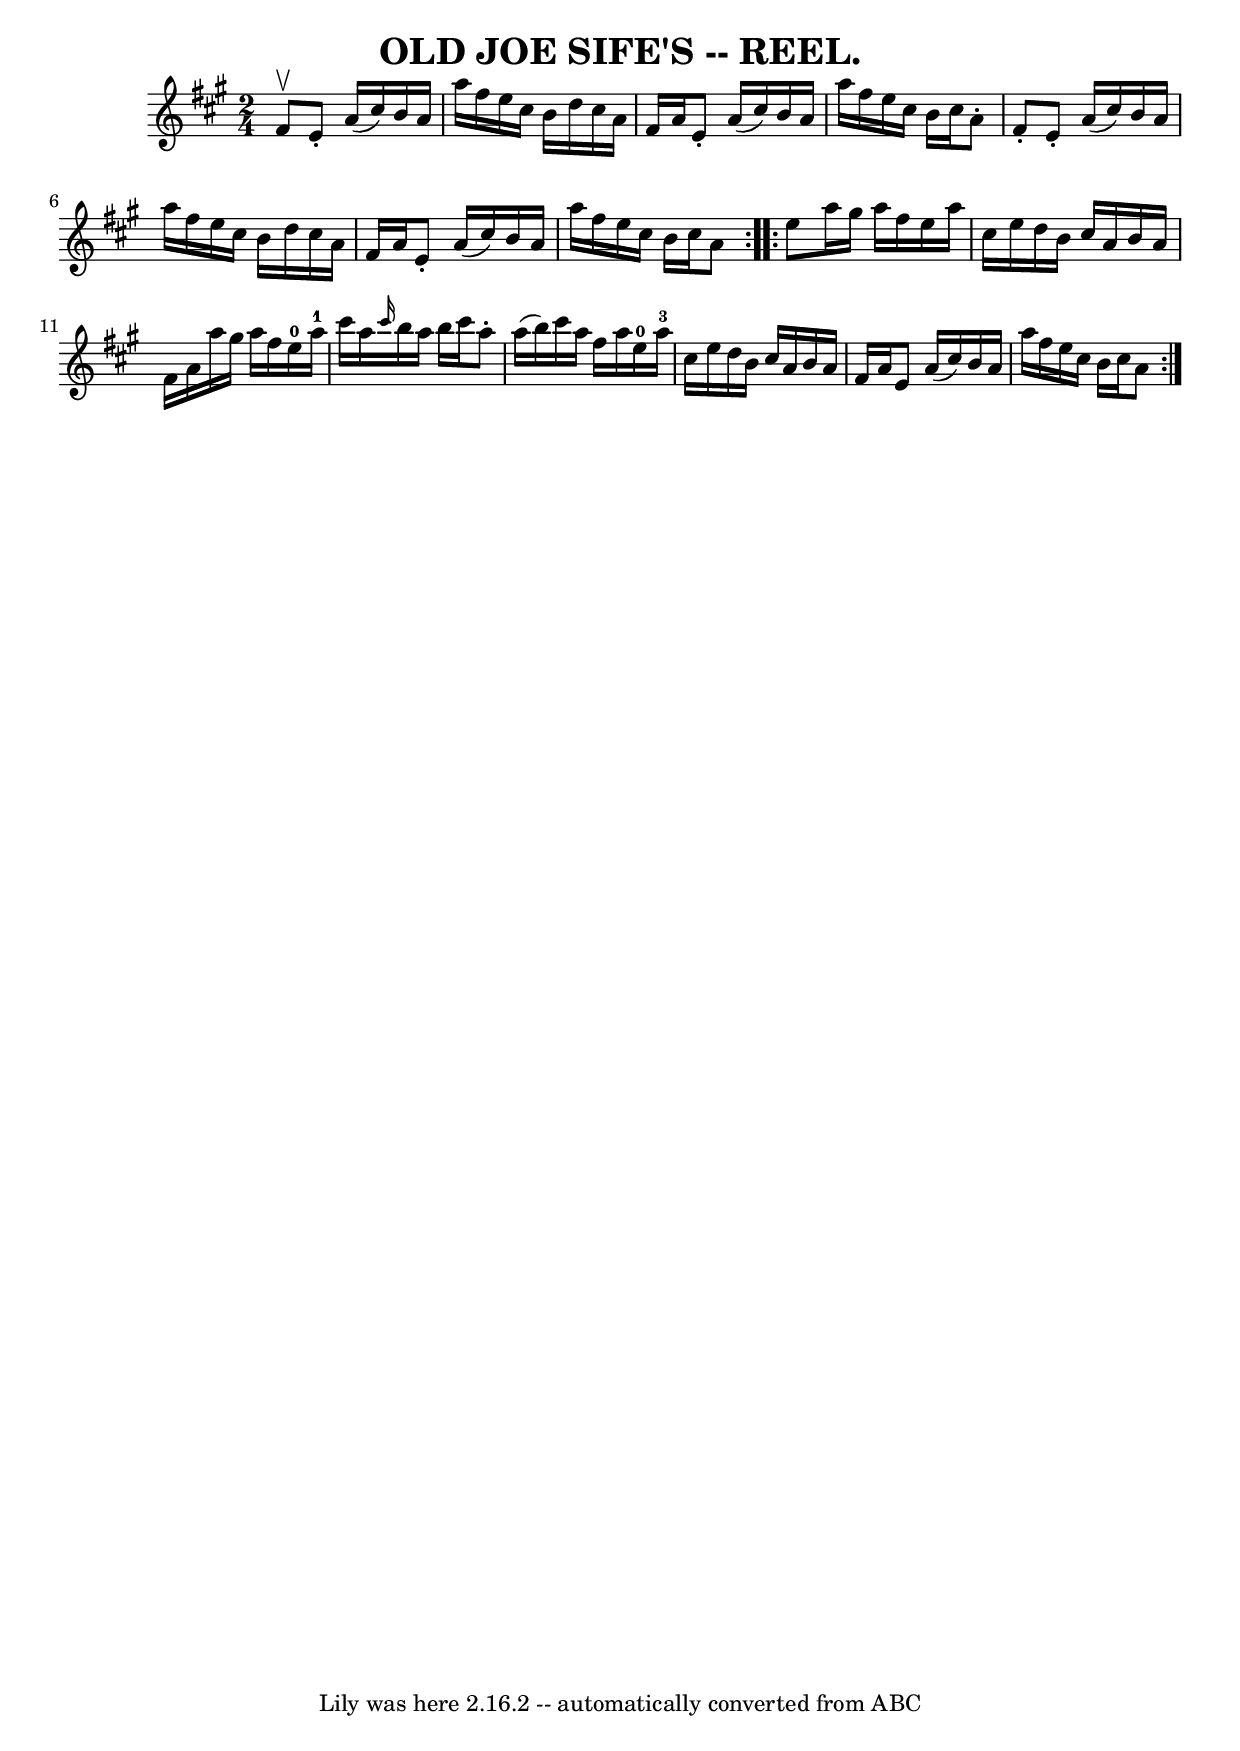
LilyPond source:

\version "2.7.40"
\include "Mammoth.ily"
\header {
	%% book = "Coles pg. 30.7"
	crossRefNumber = "15"
	footnotes = ""
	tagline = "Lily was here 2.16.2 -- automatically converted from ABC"
	title = "OLD JOE SIFE'S -- REEL."
}
voicedefault =  {
\set Score.defaultBarType = "empty"

\repeat volta 2 {
\time 2/4 \key a \major fis'8^\upbow |
 e'8 -. a'16 (cis''16  
-) b'16 a'16 a''16 fis''16  |
 e''16 cis''16 b'16    
d''16 cis''16 a'16 fis'16 a'16  |
 e'8 -. a'16 (
cis''16) b'16 a'16 a''16 fis''16  |
 e''16 cis''16    
b'16 cis''16 a'8 -. fis'8 -. |
 e'8 -. a'16 (cis''16) 
 b'16 a'16 a''16 fis''16  |
 e''16 cis''16 b'16    
d''16 cis''16 a'16 fis'16 a'16  |
 e'8 -. a'16 (
cis''16) b'16 a'16 a''16 fis''16  |
 e''16 cis''16    
b'16 cis''16 a'8  }     \repeat volta 2 { e''8  |
 a''16    
gis''16 a''16 fis''16 e''16 a''16 cis''16 e''16  |
   
d''16 b'16 cis''16 a'16 b'16 a'16 fis'16 a'16  |
   
a''16 gis''16 a''16 fis''16 e''16-0 a''16-1 cis'''16    
a''16  |
 \grace { cis'''16  } b''16 a''16 b''16 cis'''16   
 a''8 -. a''16 (b''16) |
 cis'''16 a''16 fis''16    
a''16 e''16-0 a''16-3 cis''16 e''16  |
 d''16 b'16 
 cis''16 a'16 b'16 a'16 fis'16 a'16  |
 e'8 a'16 (
 cis''16) b'16 a'16 a''16 fis''16  |
 e''16 cis''16    
b'16 cis''16 a'8  }   
}

\score{
    <<

	\context Staff="default"
	{
	    \voicedefault 
	}

    >>
	\layout {
	}
	\midi {}
}
